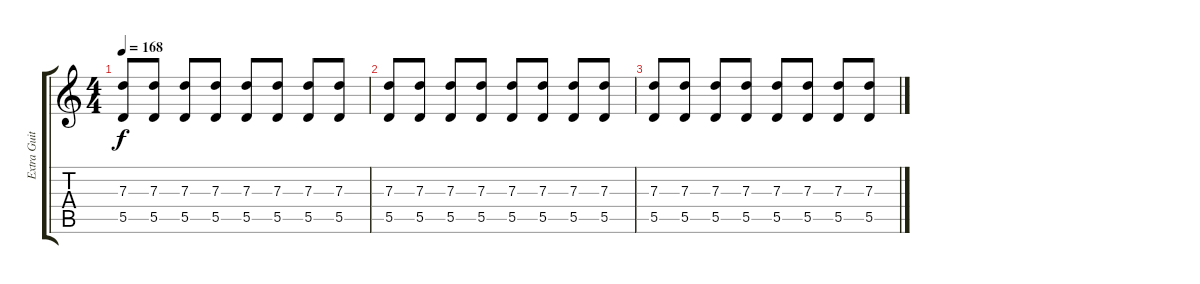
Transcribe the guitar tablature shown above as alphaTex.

\track ("Extra Guitar" "Extra Guit") {instrument electricguitarclean}
\staff {score tabs}
\tuning (E4 B3 G3 D3 A2 D2) {hide}
\ts (4 4)
\tempo 168
\clef g2
\ks c
(7.3 5.5).8{dy f} (7.3 5.5).8 (7.3 5.5).8 (7.3 5.5).8 (7.3 5.5).8 (7.3 5.5).8 (7.3 5.5).8 (7.3 5.5).8 |
(7.3 5.5).8 (7.3 5.5).8 (7.3 5.5).8 (7.3 5.5).8 (7.3 5.5).8 (7.3 5.5).8 (7.3 5.5).8 (7.3 5.5).8 |
(7.3 5.5).8 (7.3 5.5).8 (7.3 5.5).8 (7.3 5.5).8 (7.3 5.5).8 (7.3 5.5).8 (7.3 5.5).8 (7.3 5.5).8
